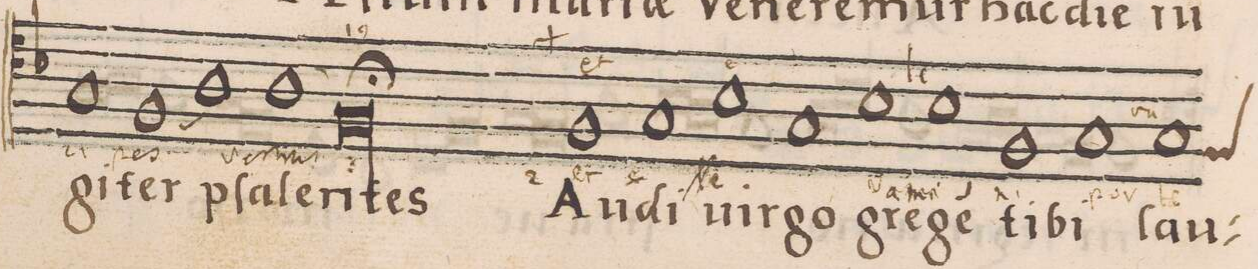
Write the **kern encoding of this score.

**kern	**text	**text	**text
*I"TENOR	*	*	*
*clefC4	*	*	*
*k[b-]	*	*	*
*met(C)	*	*	*
*M2/1	*	*	*
1G	-ci-	-gi-	.
1F	-pes	-ter	.
=9-	=9-	=9-	=9-
1A	ves-	pſa-	.
1A	-tras	-len-	.
=10-	=10-	=10-	=10-
00F;l\	.	-tes	.
=11-	=11-	=11-	=11-
=12-	=12-	=12-	=12-
1F	et	Au-	.
1G	e-	-di	.
=13-	=13-	=13-	=13-
1B-	-le-	uir-	.
1G	.	-go	.
=14-	=14-	=14-	=14-
1B-	-va-	gre-	.
1B-	-mi-	-ge(m)	.
=15-	=15-	=15-	=15-
1F	-ni	ti-	.
1G	por-	-bi	.
=16-	=16-	=16-	=16-
*custos:F	*	*	*
1G	-tae	lau-	.
*-	*-	*-	*-
